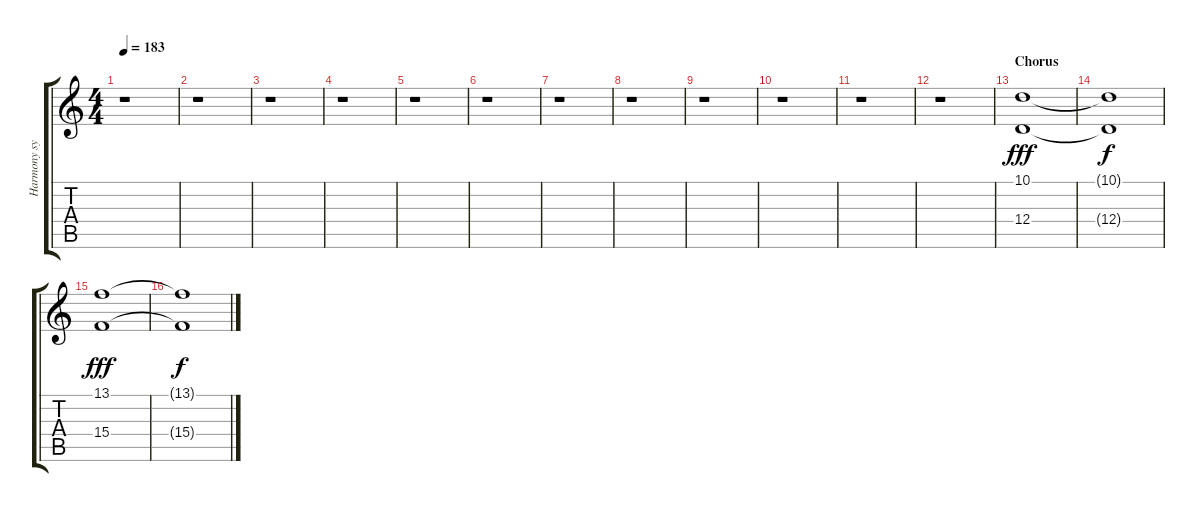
\track ("Harmony synth (strings) / Chords" "Harmony sy") {instrument stringensemble2}
\staff {score tabs}
\tuning (E4 B3 G3 D3 A2 E2) {hide}
\ts (4 4)
\tempo 183
\clef g2
\ks c
r.1{dy fff} |
r.1 |
r.1 |
r.1 |
r.1 |
r.1 |
r.1 |
r.1 |
r.1 |
r.1 |
r.1 |
r.1 |
\section ("" "Chorus")
(10.1 12.4).1 |
(10.1{t} 12.4{t}).1{dy f} |
(13.1 15.4).1{dy fff} |
(13.1{t} 15.4{t}).1{dy f}
